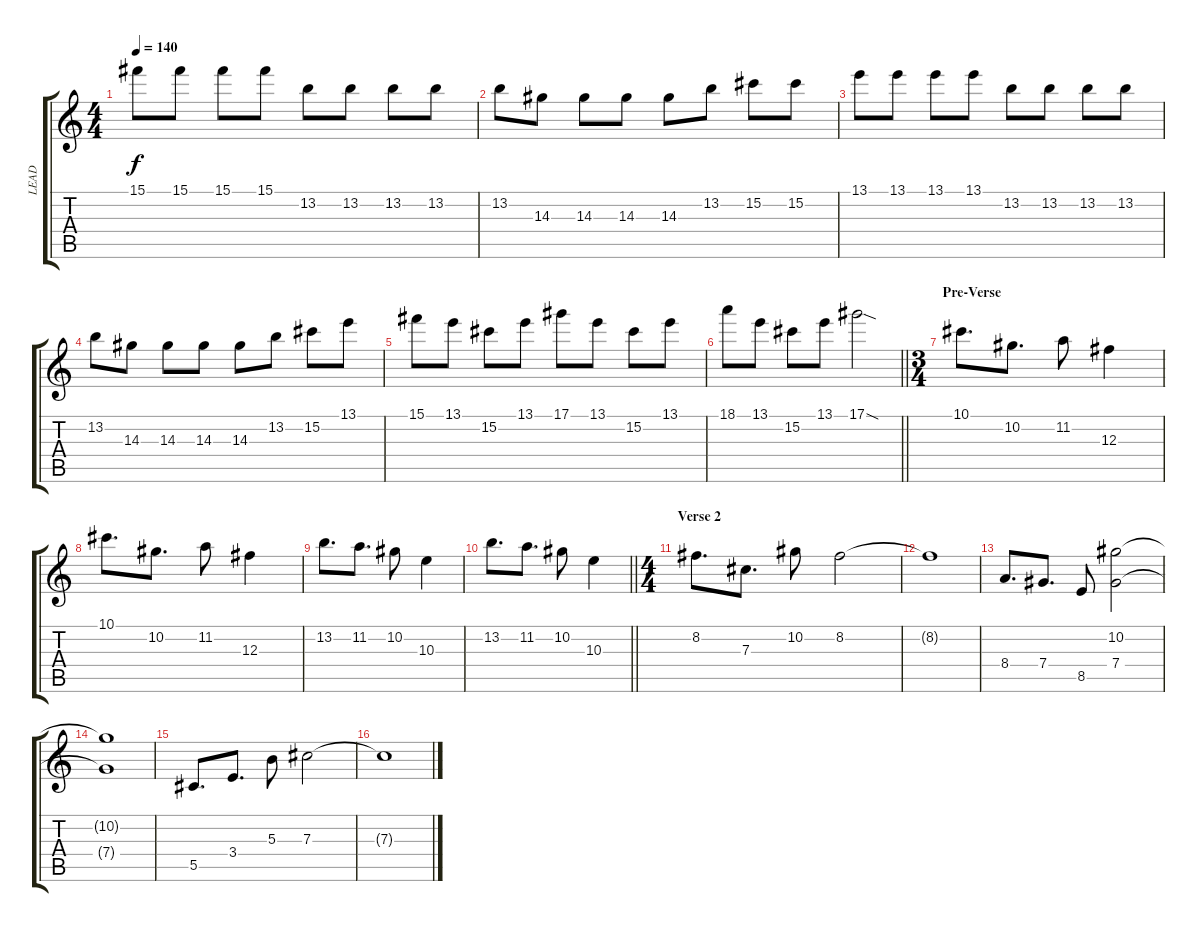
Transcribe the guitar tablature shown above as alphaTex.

\track ("LEAD" "LEAD") {instrument overdrivenguitar}
\staff {score tabs}
\tuning (Eb4 Bb3 Gb3 Db3 Ab2 Db2) {hide}
\ts (4 4)
\tempo 140
\clef g2
\ks c
15.1.8{dy f} 15.1.8 15.1.8 15.1.8 13.2.8 13.2.8 13.2.8 13.2.8 |
13.2.8 14.3.8 14.3.8 14.3.8 14.3.8 13.2.8 15.2.8 15.2.8 |
13.1.8 13.1.8 13.1.8 13.1.8 13.2.8 13.2.8 13.2.8 13.2.8 |
13.2.8 14.3.8 14.3.8 14.3.8 14.3.8 13.2.8 15.2.8 13.1.8 |
15.1.8 13.1.8 15.2.8 13.1.8 17.1.8 13.1.8 15.2.8 13.1.8 |
\barLineRight lightlight
18.1.8 13.1.8 15.2.8 13.1.8 17.1{sod}.2 |
\ts (3 4)
\section ("" "Pre-Verse")
10.1.8{d} 10.2.8{d} 11.2.8 12.3.4 |
10.1.8{d} 10.2.8{d} 11.2.8 12.3.4 |
13.2.8{d} 11.2.8{d} 10.2.8 10.3.4 |
\barLineRight lightlight
13.2.8{d} 11.2.8{d} 10.2.8 10.3.4 |
\ts (4 4)
\section ("" "Verse 2")
8.2.8{d} 7.3.8{d} 10.2.8 8.2.2 |
8.2{t}.1 |
8.4.8{d} 7.4.8{d} 8.5.8 (10.2 7.4).2 |
(10.2{t} 7.4{t}).1 |
5.5.8{d} 3.4.8{d} 5.3.8 7.3.2 |
7.3{t}.1
